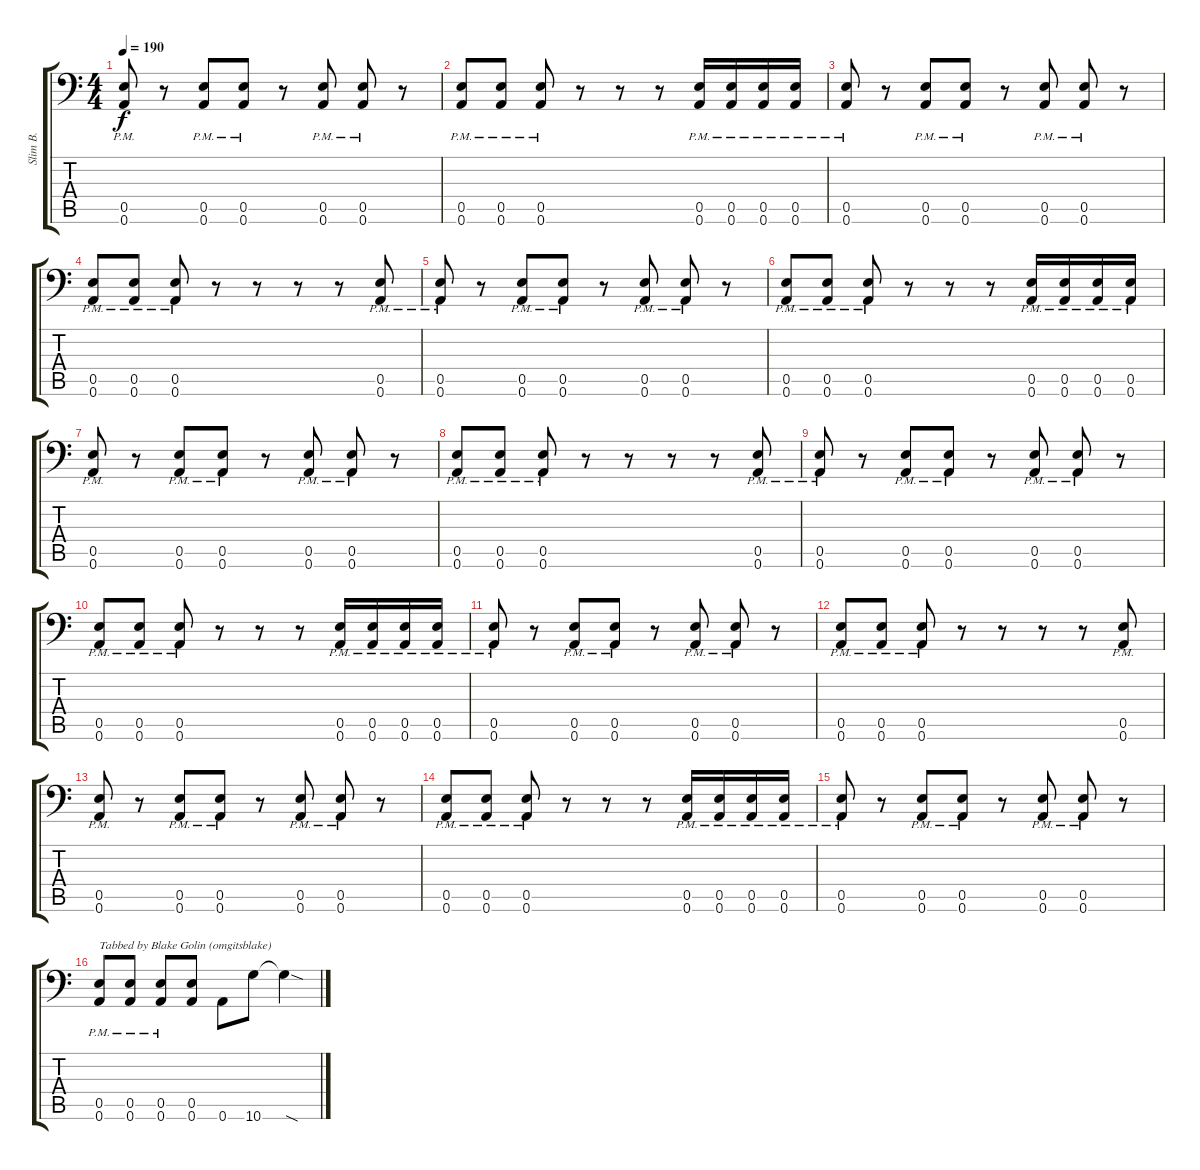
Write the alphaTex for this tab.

\track ("Slim B." "Slim B.") {instrument distortionguitar}
\staff {score tabs}
\tuning (B3 Gb3 D3 A2 E2 A1) {hide}
\ts (4 4)
\tempo 190
\clef f4
\ks c
(0.5{pm} 0.6{pm}).8{dy f} r.8 (0.5{pm} 0.6{pm}).8 (0.5{pm} 0.6{pm}).8 r.8 (0.5{pm} 0.6{pm}).8 (0.5{pm} 0.6{pm}).8 r.8 |
(0.5{pm} 0.6{pm}).8 (0.5{pm} 0.6{pm}).8 (0.5{pm} 0.6{pm}).8 r.8 r.8 r.8 (0.5{pm} 0.6{pm}).16 (0.5{pm} 0.6{pm}).16 (0.5{pm} 0.6{pm}).16 (0.5{pm} 0.6{pm}).16 |
(0.5{pm} 0.6{pm}).8 r.8 (0.5{pm} 0.6{pm}).8 (0.5{pm} 0.6{pm}).8 r.8 (0.5{pm} 0.6{pm}).8 (0.5{pm} 0.6{pm}).8 r.8 |
(0.5{pm} 0.6{pm}).8 (0.5{pm} 0.6{pm}).8 (0.5{pm} 0.6{pm}).8 r.8 r.8 r.8 r.8 (0.5{pm} 0.6{pm}).8 |
(0.5{pm} 0.6{pm}).8 r.8 (0.5{pm} 0.6{pm}).8 (0.5{pm} 0.6{pm}).8 r.8 (0.5{pm} 0.6{pm}).8 (0.5{pm} 0.6{pm}).8 r.8 |
(0.5{pm} 0.6{pm}).8 (0.5{pm} 0.6{pm}).8 (0.5{pm} 0.6{pm}).8 r.8 r.8 r.8 (0.5{pm} 0.6{pm}).16 (0.5{pm} 0.6{pm}).16 (0.5{pm} 0.6{pm}).16 (0.5{pm} 0.6{pm}).16 |
(0.5{pm} 0.6{pm}).8 r.8 (0.5{pm} 0.6{pm}).8 (0.5{pm} 0.6{pm}).8 r.8 (0.5{pm} 0.6{pm}).8 (0.5{pm} 0.6{pm}).8 r.8 |
(0.5{pm} 0.6{pm}).8 (0.5{pm} 0.6{pm}).8 (0.5{pm} 0.6{pm}).8 r.8 r.8 r.8 r.8 (0.5{pm} 0.6{pm}).8 |
(0.5{pm} 0.6{pm}).8 r.8 (0.5{pm} 0.6{pm}).8 (0.5{pm} 0.6{pm}).8 r.8 (0.5{pm} 0.6{pm}).8 (0.5{pm} 0.6{pm}).8 r.8 |
(0.5{pm} 0.6{pm}).8 (0.5{pm} 0.6{pm}).8 (0.5{pm} 0.6{pm}).8 r.8 r.8 r.8 (0.5{pm} 0.6{pm}).16 (0.5{pm} 0.6{pm}).16 (0.5{pm} 0.6{pm}).16 (0.5{pm} 0.6{pm}).16 |
(0.5{pm} 0.6{pm}).8 r.8 (0.5{pm} 0.6{pm}).8 (0.5{pm} 0.6{pm}).8 r.8 (0.5{pm} 0.6{pm}).8 (0.5{pm} 0.6{pm}).8 r.8 |
(0.5{pm} 0.6{pm}).8 (0.5{pm} 0.6{pm}).8 (0.5{pm} 0.6{pm}).8 r.8 r.8 r.8 r.8 (0.5{pm} 0.6{pm}).8 |
(0.5{pm} 0.6{pm}).8 r.8 (0.5{pm} 0.6{pm}).8 (0.5{pm} 0.6{pm}).8 r.8 (0.5{pm} 0.6{pm}).8 (0.5{pm} 0.6{pm}).8 r.8 |
(0.5{pm} 0.6{pm}).8 (0.5{pm} 0.6{pm}).8 (0.5{pm} 0.6{pm}).8 r.8 r.8 r.8 (0.5{pm} 0.6{pm}).16 (0.5{pm} 0.6{pm}).16 (0.5{pm} 0.6{pm}).16 (0.5{pm} 0.6{pm}).16 |
(0.5{pm} 0.6{pm}).8 r.8 (0.5{pm} 0.6{pm}).8 (0.5{pm} 0.6{pm}).8 r.8 (0.5{pm} 0.6{pm}).8 (0.5{pm} 0.6{pm}).8 r.8 |
(0.5{pm} 0.6{pm}).8{txt "Tabbed by Blake Golin (omgitsblake)"} (0.5{pm} 0.6{pm}).8 (0.5{pm} 0.6{pm}).8 (0.5 0.6).8 0.6.8 10.6.8 10.6{sod t}.4
